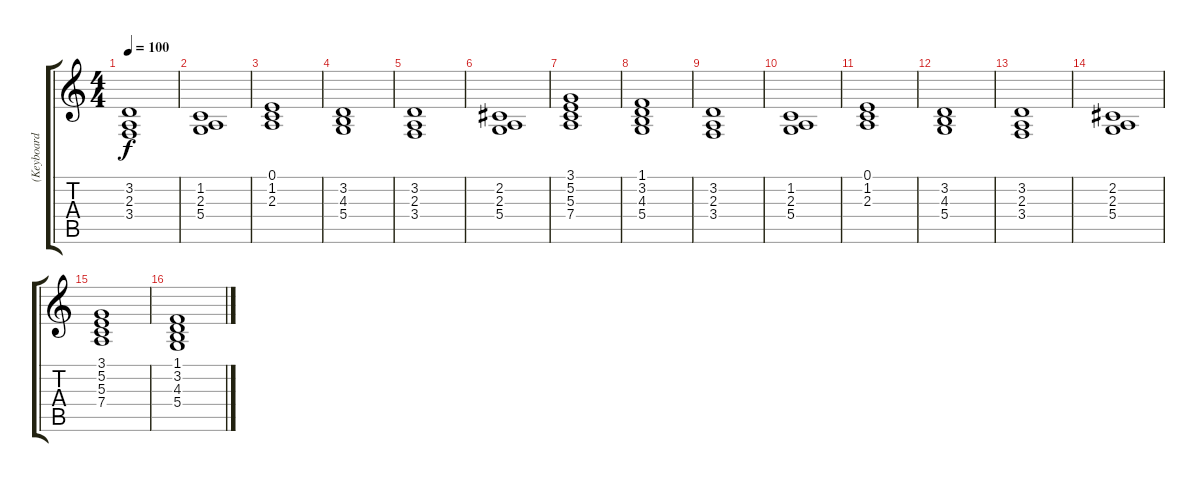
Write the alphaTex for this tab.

\track ("(Keyboard Sound)" "(Keyboard ") {instrument fx4atmosphere}
\staff {score tabs}
\tuning (E4 B3 G3 D3 A2 E2) {hide}
\ts (4 4)
\tempo 100
\clef g2
\ks c
(3.2 2.3 3.4).1{dy f} |
(1.2 2.3 5.4).1 |
(0.1 1.2 2.3).1 |
(3.2 4.3 5.4).1 |
(3.2 2.3 3.4).1 |
(2.2 2.3 5.4).1 |
(3.1 5.2 5.3 7.4).1 |
(1.1 3.2 4.3 5.4).1 |
(3.2 2.3 3.4).1 |
(1.2 2.3 5.4).1 |
(0.1 1.2 2.3).1 |
(3.2 4.3 5.4).1 |
(3.2 2.3 3.4).1 |
(2.2 2.3 5.4).1 |
(3.1 5.2 5.3 7.4).1 |
(1.1 3.2 4.3 5.4).1
